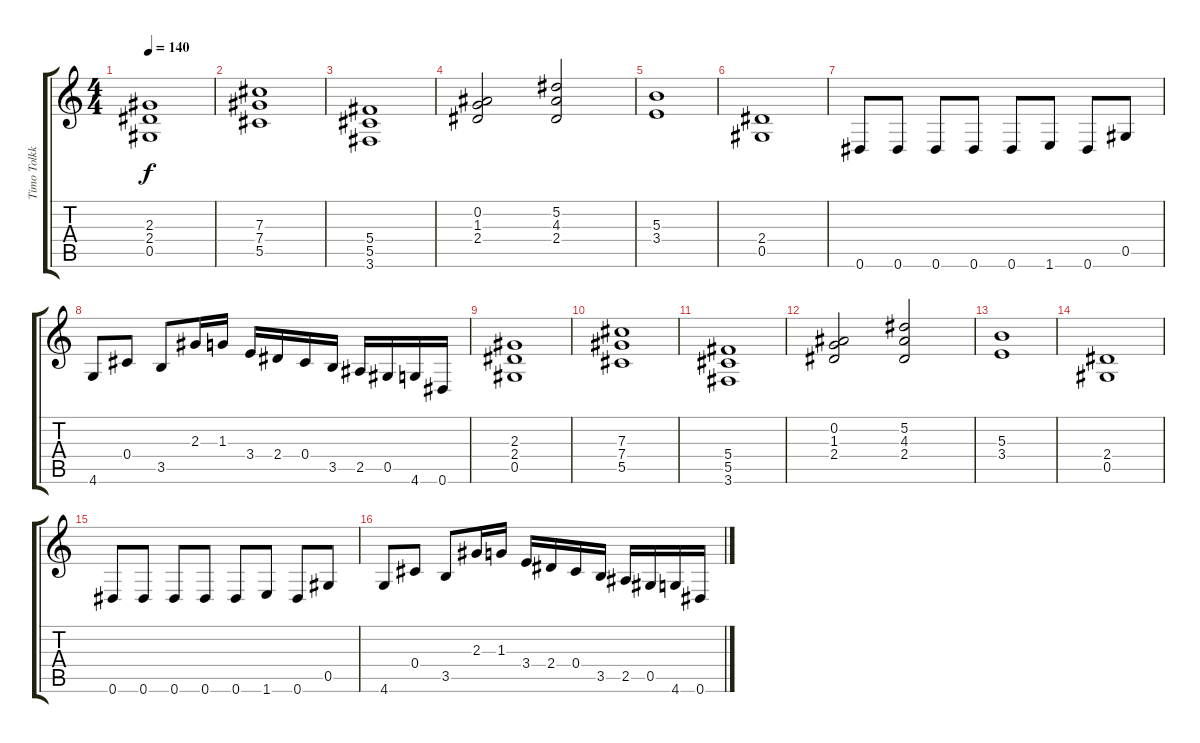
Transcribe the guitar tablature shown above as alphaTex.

\track ("Timo Tolkki I" "Timo Tolkk") {instrument distortionguitar}
\staff {score tabs}
\tuning (Eb4 Bb3 Gb3 Db3 Ab2 Eb2) {hide}
\ts (4 4)
\tempo 140
\clef g2
\ks c
(2.3 2.4 0.5).1{dy f} |
(7.3 7.4 5.5).1 |
(5.4 5.5 3.6).1 |
(0.2 1.3 2.4).2 (5.2 4.3 2.4).2 |
(5.3 3.4).1 |
(2.4 0.5).1 |
0.6.8 0.6.8 0.6.8 0.6.8 0.6.8 1.6.8 0.6.8 0.5.8 |
4.6.8 0.4.8 3.5.8 2.3.16 1.3.16 3.4.16 2.4.16 0.4.16 3.5.16 2.5.16 0.5.16 4.6.16 0.6.16 |
(2.3 2.4 0.5).1 |
(7.3 7.4 5.5).1 |
(5.4 5.5 3.6).1 |
(0.2 1.3 2.4).2 (5.2 4.3 2.4).2 |
(5.3 3.4).1 |
(2.4 0.5).1 |
0.6.8 0.6.8 0.6.8 0.6.8 0.6.8 1.6.8 0.6.8 0.5.8 |
4.6.8 0.4.8 3.5.8 2.3.16 1.3.16 3.4.16 2.4.16 0.4.16 3.5.16 2.5.16 0.5.16 4.6.16 0.6.16
